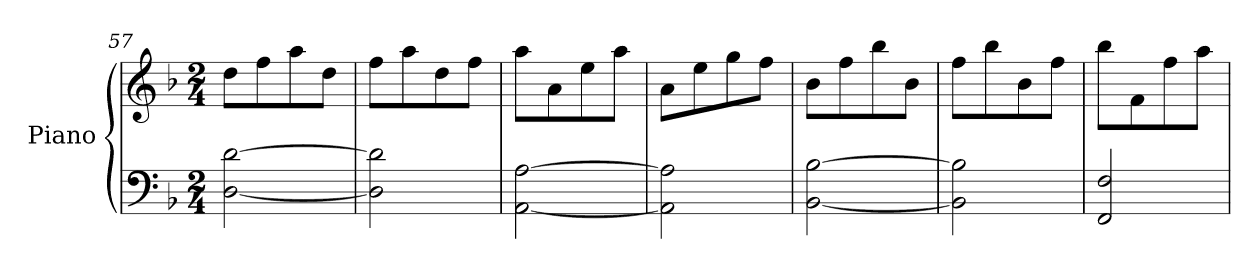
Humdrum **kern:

**kern	**kern
*part1	*part1
*staff2	*staff1
*I"Piano	*
*I'Pno.	*
*clefF4	*clefG2
*k[b-]	*k[b-]
*M2/4	*M2/4
=57	=57
[2D\ [2d\	8dd\L
.	8ff\
.	8aa\
.	8dd\J
=58	=58
2D\] 2d\]	8ff\L
.	8aa\
.	8dd\
.	8ff\J
!!LO:PB:g=z
=59	=59
[2AA\ [2A\	8aa\L
.	8a\
.	8ee\
.	8aa\J
=60	=60
2AA\] 2A\]	8a\L
.	8ee\
.	8gg\
.	8ff\J
=61	=61
[2BB-\ [2B-\	8b-\L
.	8ff\
.	8bb-\
.	8b-\J
=62	=62
2BB-\] 2B-\]	8ff\L
.	8bb-\
.	8b-\
.	8ff\J
=63	=63
2FF/ 2F/	8bb-\L
.	8f\
.	8ff\
.	8aa\J
=	=
*-	*-
